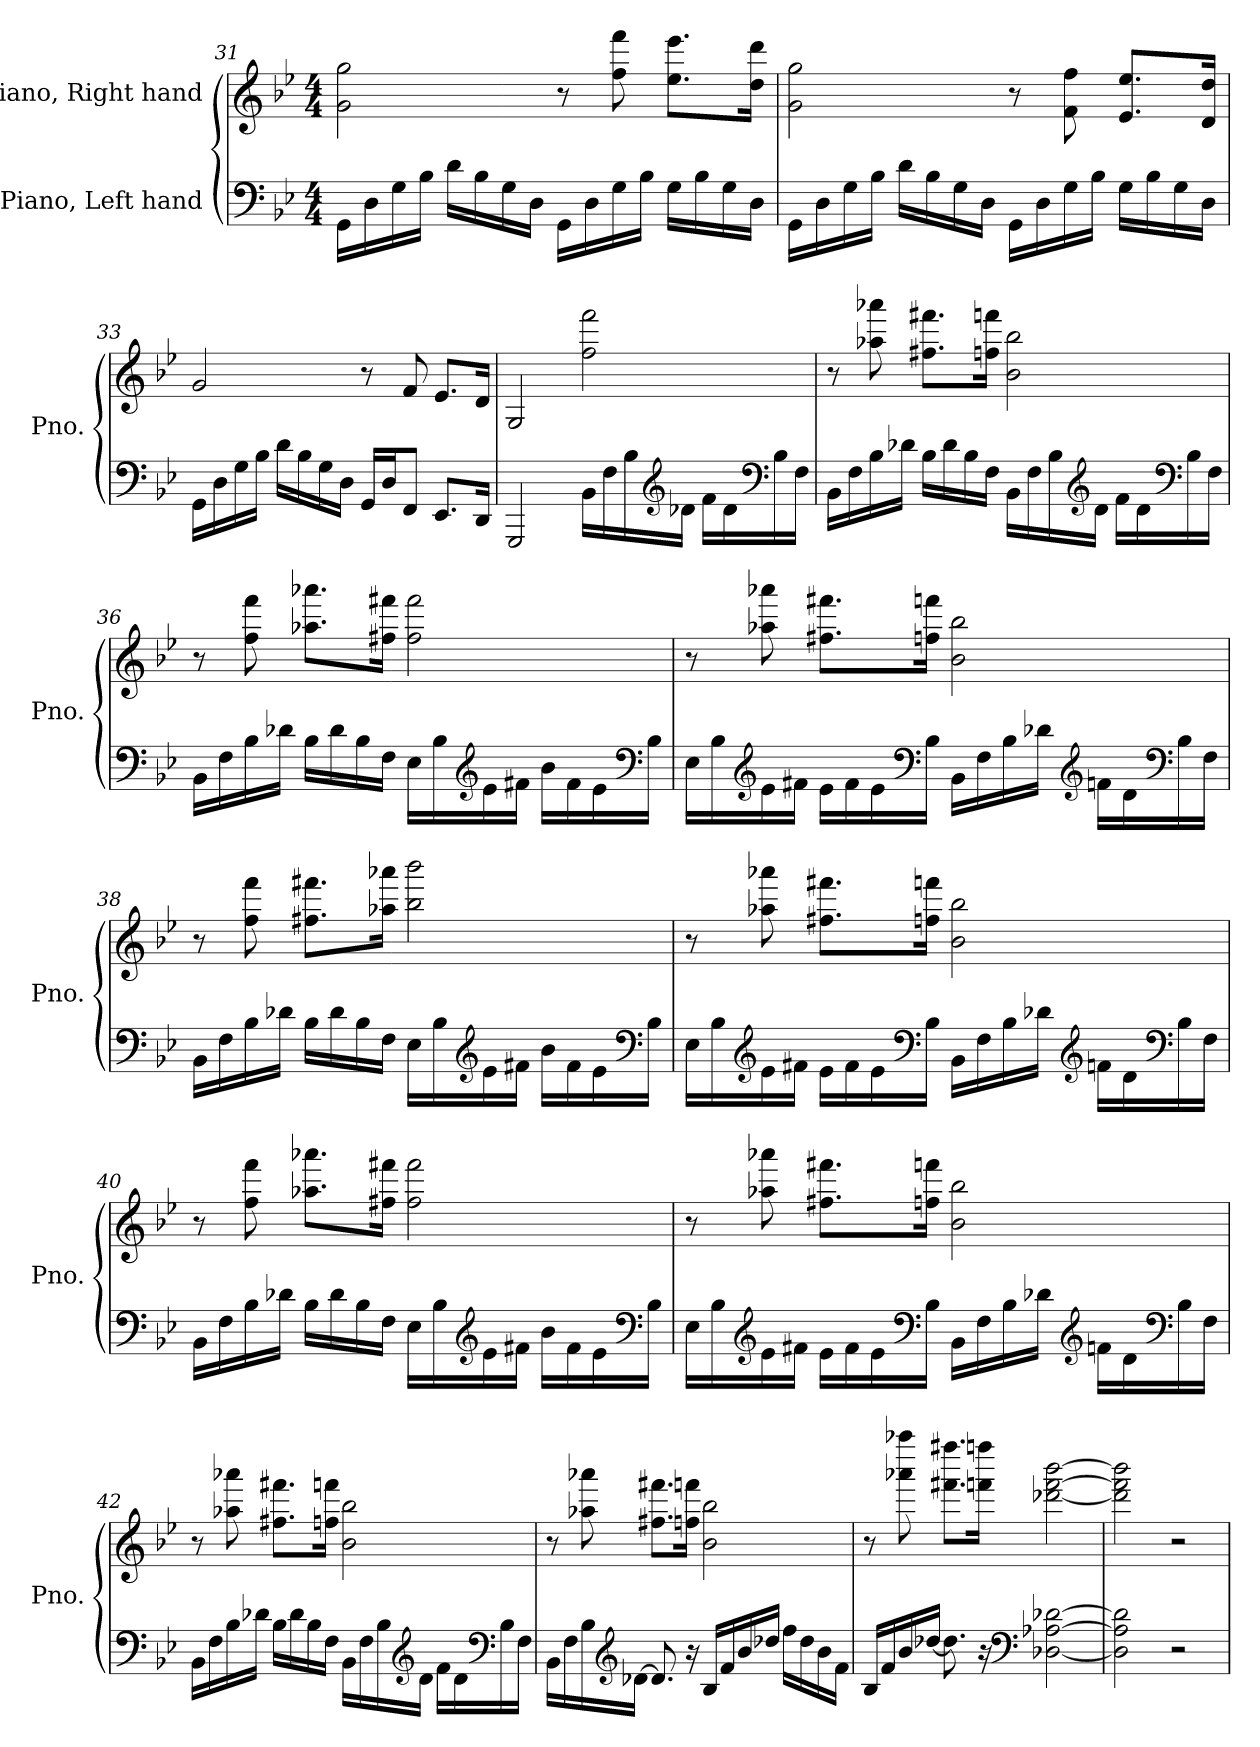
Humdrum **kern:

**kern	**kern
*part2	*part1
*staff2	*staff1
*I"Piano, Left hand	*I"Piano, Right hand
*I'Pno.	*I'Pno.
!!LO:LB:g=z
*clefF4	*clefG2
*k[b-e-]	*k[b-e-]
*M4/4	*M4/4
=31	=31
16GG\LL	2g\ 2gg\
16D\	.
16G\	.
16B-\JJ	.
16d\LL	.
16B-\	.
16G\	.
16D\JJ	.
16GG\LL	8r
16D\	.
16G\	8ff\ 8fff\
16B-\JJ	.
16G\LL	8.ee-\ 8.eee-\L
16B-\	.
16G\	.
16D\JJ	16dd\ 16ddd\Jk
=32	=32
16GG\LL	2g\ 2gg\
16D\	.
16G\	.
16B-\JJ	.
16d\LL	.
16B-\	.
16G\	.
16D\JJ	.
16GG\LL	8r
16D\	.
16G\	8f\ 8ff\
16B-\JJ	.
16G\LL	8.e-/ 8.ee-/L
16B-\	.
16G\	.
16D\JJ	16d/ 16dd/Jk
!!LO:PB:g=z
=33	=33
16GG\LL	2g/
16D\	.
16G\	.
16B-\JJ	.
16d\LL	.
16B-\	.
16G\	.
16D\JJ	.
16GG/LL	8r
16D/J	.
8FF/J	8f/
8.EE-/L	8.e-/L
16DD/Jk	16d/Jk
=34	=34
2GGG/	2G/
16BB-\LL	2ff\ 2fff\
16F\	.
16B-\	.
*clefG2	*
16d-X\JJ	.
16f\LL	.
16d-\	.
*clefF4	*
16B-\	.
16F\JJ	.
!!LO:LB:g=z
=35	=35
16BB-\LL	8r
16F\	.
16B-\	8aa-X\ 8aaa-X\
16d-X\JJ	.
16B-\LL	8.ff#X\ 8.fff#X\L
16d-\	.
16B-\	.
16F\JJ	16ffn\ 16fffn\Jk
16BB-\LL	2b-\ 2bb-\
16F\	.
16B-\	.
*clefG2	*
16d-\JJ	.
16f\LL	.
16d-\	.
*clefF4	*
16B-\	.
16F\JJ	.
=36	=36
16BB-\LL	8r
16F\	.
16B-\	8ff\ 8fff\
16d-X\JJ	.
16B-\LL	8.aa-X\ 8.aaa-X\L
16d-\	.
16B-\	.
16F\JJ	16ff#X\ 16fff#X\Jk
16E-\LL	2ff#\ 2fff#\
16B-\	.
*clefG2	*
16e-\	.
16f#X\JJ	.
16b-\LL	.
16f#\	.
16e-\	.
*clefF4	*
16B-\JJ	.
!!LO:LB:g=z
=37	=37
16E-\LL	8r
16B-\	.
*clefG2	*
16e-\	8aa-X\ 8aaa-X\
16f#X\JJ	.
16e-\LL	8.ff#X\ 8.fff#X\L
16f#\	.
16e-\	.
*clefF4	*
16B-\JJ	16ffn\ 16fffn\Jk
16BB-\LL	2b-\ 2bb-\
16F\	.
16B-\	.
16d-X\JJ	.
*clefG2	*
16fn\LL	.
16d-\	.
*clefF4	*
16B-\	.
16F\JJ	.
!!LO:LB:g=z
=38	=38
16BB-\LL	8r
16F\	.
16B-\	8ff\ 8fff\
16d-X\JJ	.
16B-\LL	8.ff#X\ 8.fff#X\L
16d-\	.
16B-\	.
16F\JJ	16aa-X\ 16aaa-X\Jk
16E-\LL	2bb-\ 2bbb-\
16B-\	.
*clefG2	*
16e-\	.
16f#X\JJ	.
16b-\LL	.
16f#\	.
16e-\	.
*clefF4	*
16B-\JJ	.
!!LO:LB:g=z
=39	=39
16E-\LL	8r
16B-\	.
*clefG2	*
16e-\	8aa-X\ 8aaa-X\
16f#X\JJ	.
16e-\LL	8.ff#X\ 8.fff#X\L
16f#\	.
16e-\	.
*clefF4	*
16B-\JJ	16ffn\ 16fffn\Jk
16BB-\LL	2b-\ 2bb-\
16F\	.
16B-\	.
16d-X\JJ	.
*clefG2	*
16fn\LL	.
16d-\	.
*clefF4	*
16B-\	.
16F\JJ	.
!!LO:LB:g=z
=40	=40
16BB-\LL	8r
16F\	.
16B-\	8ff\ 8fff\
16d-X\JJ	.
16B-\LL	8.aa-X\ 8.aaa-X\L
16d-\	.
16B-\	.
16F\JJ	16ff#X\ 16fff#X\Jk
16E-\LL	2ff#\ 2fff#\
16B-\	.
*clefG2	*
16e-\	.
16f#X\JJ	.
16b-\LL	.
16f#\	.
16e-\	.
*clefF4	*
16B-\JJ	.
!!LO:PB:g=z
=41	=41
16E-\LL	8r
16B-\	.
*clefG2	*
16e-\	8aa-X\ 8aaa-X\
16f#X\JJ	.
16e-\LL	8.ff#X\ 8.fff#X\L
16f#\	.
16e-\	.
*clefF4	*
16B-\JJ	16ffn\ 16fffn\Jk
16BB-\LL	2b-\ 2bb-\
16F\	.
16B-\	.
16d-X\JJ	.
*clefG2	*
16fn\LL	.
16d-\	.
*clefF4	*
16B-\	.
16F\JJ	.
!!LO:LB:g=z
=42	=42
16BB-\LL	8r
16F\	.
16B-\	8aa-X\ 8aaa-X\
16d-X\JJ	.
16B-\LL	8.ff#X\ 8.fff#X\L
16d-\	.
16B-\	.
16F\JJ	16ffn\ 16fffn\Jk
16BB-\LL	2b-\ 2bb-\
16F\	.
16B-\	.
*clefG2	*
16d-\JJ	.
16f\LL	.
16d-\	.
*clefF4	*
16B-\	.
16F\JJ	.
=43	=43
16BB-\LL	8r
16F\	.
16B-\	8aa-X\ 8aaa-X\
*clefG2	*
[16d-X\JJ	.
8.d-/]	8.ff#X\ 8.fff#X\L
16r	16ffn\ 16fffn\Jk
16B-/LL	2b-\ 2bb-\
16f/	.
16b-/	.
16dd-X/JJ	.
16ff\LL	.
16dd-\	.
16b-\	.
16f\JJ	.
!!LO:LB:g=z
=44	=44
16B-/LL	8r
16f/	.
16b-/	8aaa-X\ 8aaaa-X\
[16dd-X/JJ	.
8.dd-\]	8.fff#X\ 8.ffff#X\L
16r	16fffn\ 16ffffn\Jk
*clefF4	*
[2D-X\ [2A-X\ [2d-X\	[2ddd-X\ [2fff\ [2bbb-\
=45	=45
2D-\] 2A-\] 2d-\]	2ddd-\] 2fff\] 2bbb-\]
2r	2r
=	=
*-	*-
